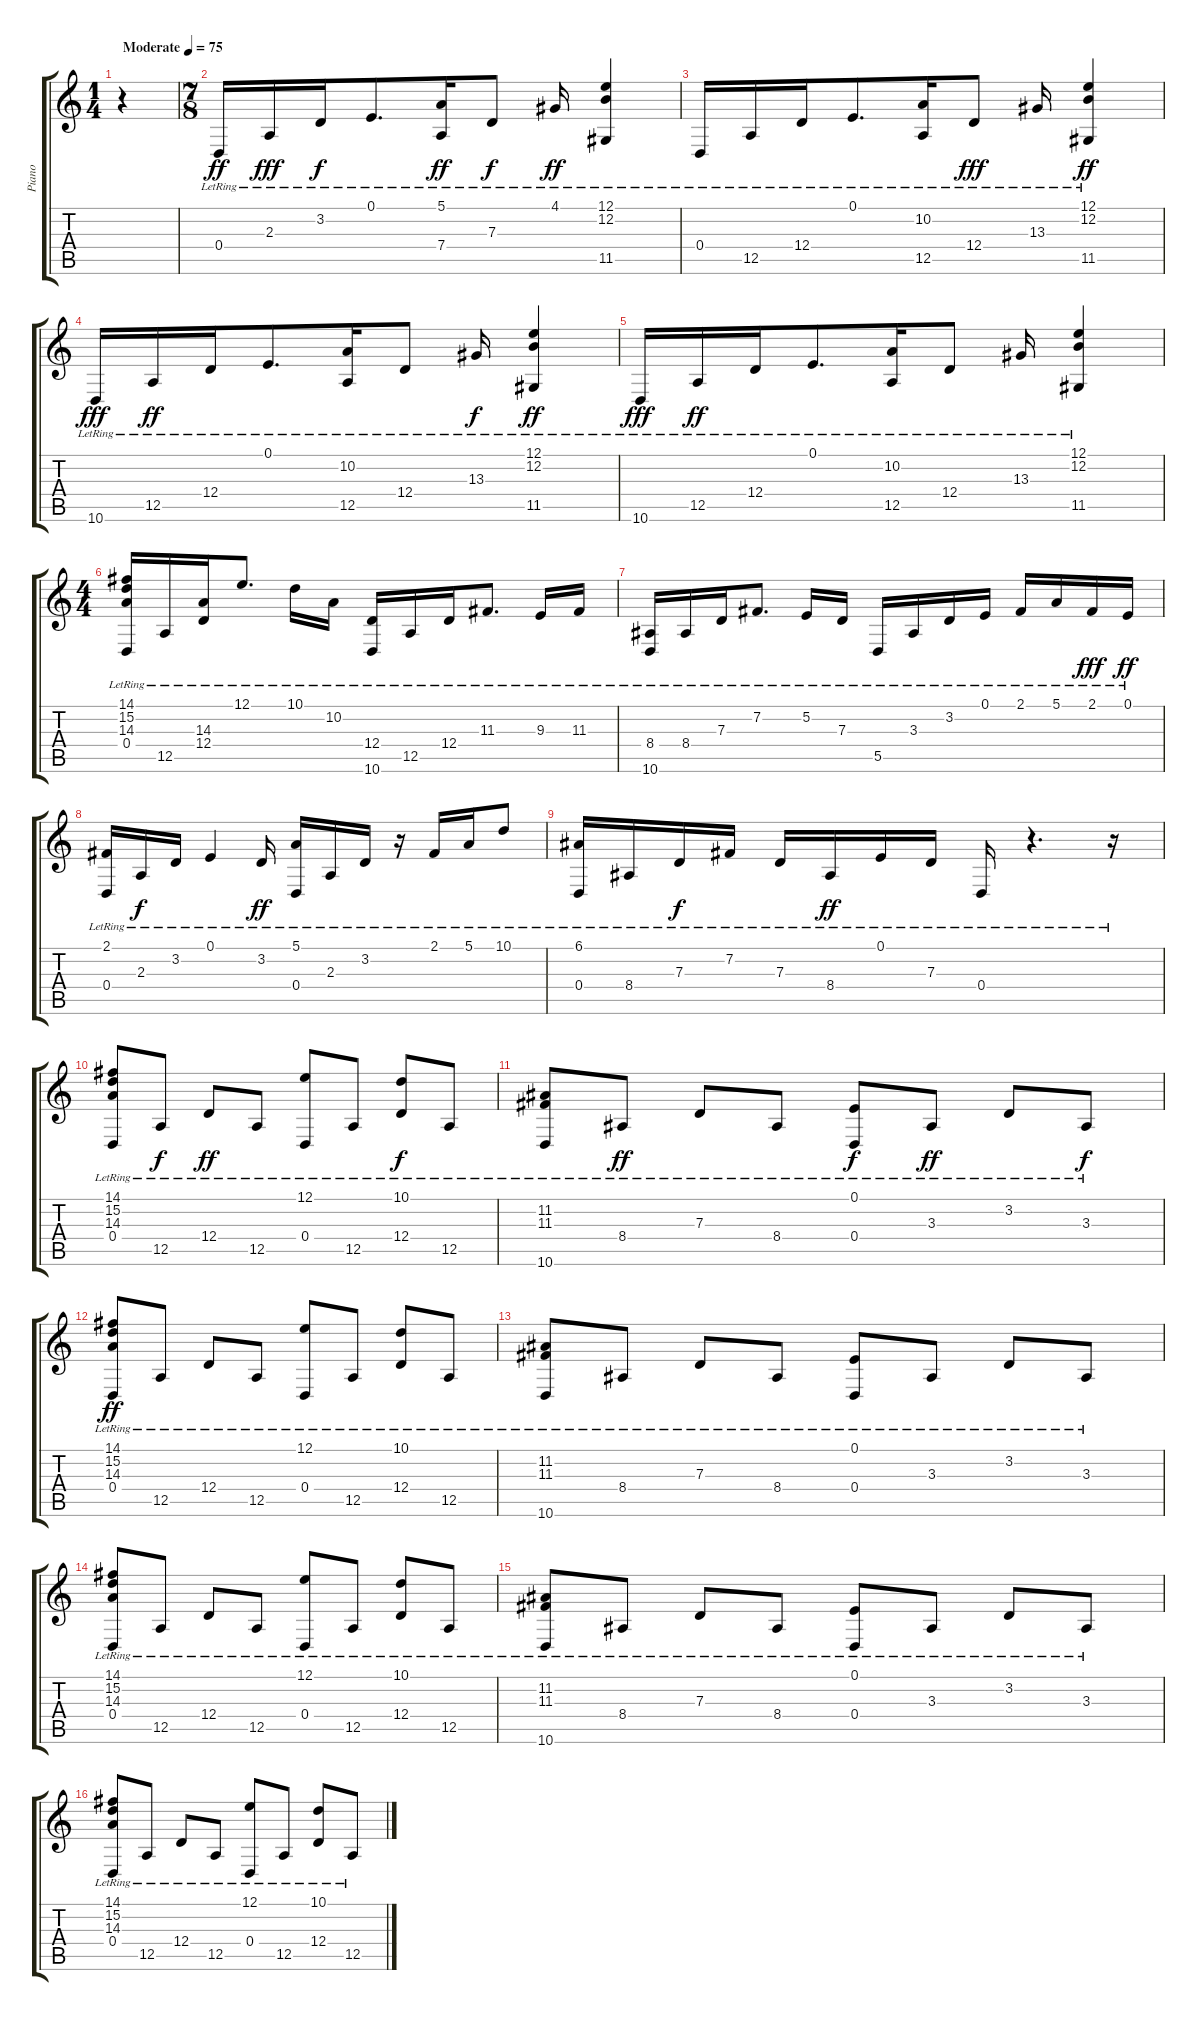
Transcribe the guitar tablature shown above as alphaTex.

\track ("Piano" "Piano") {instrument acousticgrandpiano}
\staff {score tabs}
\tuning (E4 B3 G3 D3 A2 E2) {hide}
\ts (1 4)
\tempo (75 "Moderate")
\clef g2
\ks c
r.4{dy ff instrument acousticgrandpiano} |
\ts (7 8)
0.4{lr}.16 2.3{lr}.16{dy fff} 3.2{lr}.16{dy f} 0.1{lr}.8{d} (5.1{lr} 7.4{lr}).16{dy ff} 7.3{lr}.8{dy f} 4.1{lr}.16{dy ff} (12.1{lr} 12.2{lr} 11.5{lr}).4 |
0.4{lr}.16 12.5{lr}.16 12.4{lr}.16 0.1{lr}.8{d} (10.2{lr} 12.5{lr}).16 12.4{lr}.8{dy fff} 13.3{lr}.16 (12.1{lr} 12.2{lr} 11.5{lr}).4{dy ff} |
10.6{lr}.16{dy fff} 12.5{lr}.16{dy ff} 12.4{lr}.16 0.1{lr}.8{d} (10.2{lr} 12.5{lr}).16 12.4{lr}.8 13.3{lr}.16{dy f} (12.1{lr} 12.2{lr} 11.5{lr}).4{dy ff} |
10.6{lr}.16{dy fff} 12.5{lr}.16{dy ff} 12.4{lr}.16 0.1{lr}.8{d} (10.2{lr} 12.5{lr}).16 12.4{lr}.8 13.3{lr}.16 (12.1{lr} 12.2{lr} 11.5{lr}).4 |
\ts (4 4)
(14.1{lr} 15.2{lr} 14.3{lr} 0.4{lr}).16 12.5{lr}.16 (14.3{lr} 12.4{lr}).16 12.1{lr}.8{d} 10.1{lr}.16 10.2{lr}.16 (12.4{lr} 10.6{lr}).16 12.5{lr}.16 12.4{lr}.16 11.3{lr}.8{d} 9.3{lr}.16 11.3{lr}.16 |
(8.4{lr} 10.6{lr}).16 8.4{lr}.16 7.3{lr}.16 7.2{lr}.8{d} 5.2{lr}.16 7.3{lr}.16 5.5{lr}.16 3.3{lr}.16 3.2{lr}.16 0.1{lr}.16 2.1{lr}.16 5.1{lr}.16 2.1{lr}.16{dy fff} 0.1{lr}.16{dy ff} |
(2.1{lr} 0.4{lr}).16 2.3{lr}.16{dy f} 3.2{lr}.16 0.1{lr}.4 3.2{lr}.16{dy ff} (5.1{lr} 0.4{lr}).16 2.3{lr}.16 3.2{lr}.16 r.16 2.1{lr}.16 5.1{lr}.16 10.1{lr}.8 |
(6.1{lr} 0.4{lr}).16 8.4{lr}.16 7.3{lr}.16{dy f} 7.2{lr}.16 7.3{lr}.16 8.4{lr}.16{dy ff} 0.1{lr}.16 7.3{lr}.16 0.4{lr}.16 r.4{d} r.16 |
(14.1{lr} 15.2{lr} 14.3{lr} 0.4{lr}).8 12.5{lr}.8{dy f} 12.4{lr}.8{dy ff} 12.5{lr}.8 (12.1{lr} 0.4{lr}).8 12.5{lr}.8 (10.1{lr} 12.4{lr}).8{dy f} 12.5{lr}.8 |
(11.2{lr} 11.3{lr} 10.6{lr}).8 8.4{lr}.8{dy ff} 7.3{lr}.8 8.4{lr}.8 (0.1{lr} 0.4{lr}).8{dy f} 3.3{lr}.8{dy ff} 3.2{lr}.8 3.3{lr}.8{dy f} |
(14.1{lr} 15.2{lr} 14.3{lr} 0.4{lr}).8{dy ff} 12.5{lr}.8 12.4{lr}.8 12.5{lr}.8 (12.1{lr} 0.4{lr}).8 12.5{lr}.8 (10.1{lr} 12.4{lr}).8 12.5{lr}.8 |
(11.2{lr} 11.3{lr} 10.6{lr}).8 8.4{lr}.8 7.3{lr}.8 8.4{lr}.8 (0.1{lr} 0.4{lr}).8 3.3{lr}.8 3.2{lr}.8 3.3{lr}.8 |
(14.1{lr} 15.2{lr} 14.3{lr} 0.4{lr}).8 12.5{lr}.8 12.4{lr}.8 12.5{lr}.8 (12.1{lr} 0.4{lr}).8 12.5{lr}.8 (10.1{lr} 12.4{lr}).8 12.5{lr}.8 |
(11.2{lr} 11.3{lr} 10.6{lr}).8 8.4{lr}.8 7.3{lr}.8 8.4{lr}.8 (0.1{lr} 0.4{lr}).8 3.3{lr}.8 3.2{lr}.8 3.3{lr}.8 |
(14.1{lr} 15.2{lr} 14.3{lr} 0.4{lr}).8 12.5{lr}.8 12.4{lr}.8 12.5{lr}.8 (12.1{lr} 0.4{lr}).8 12.5{lr}.8 (10.1{lr} 12.4{lr}).8 12.5{lr}.8
